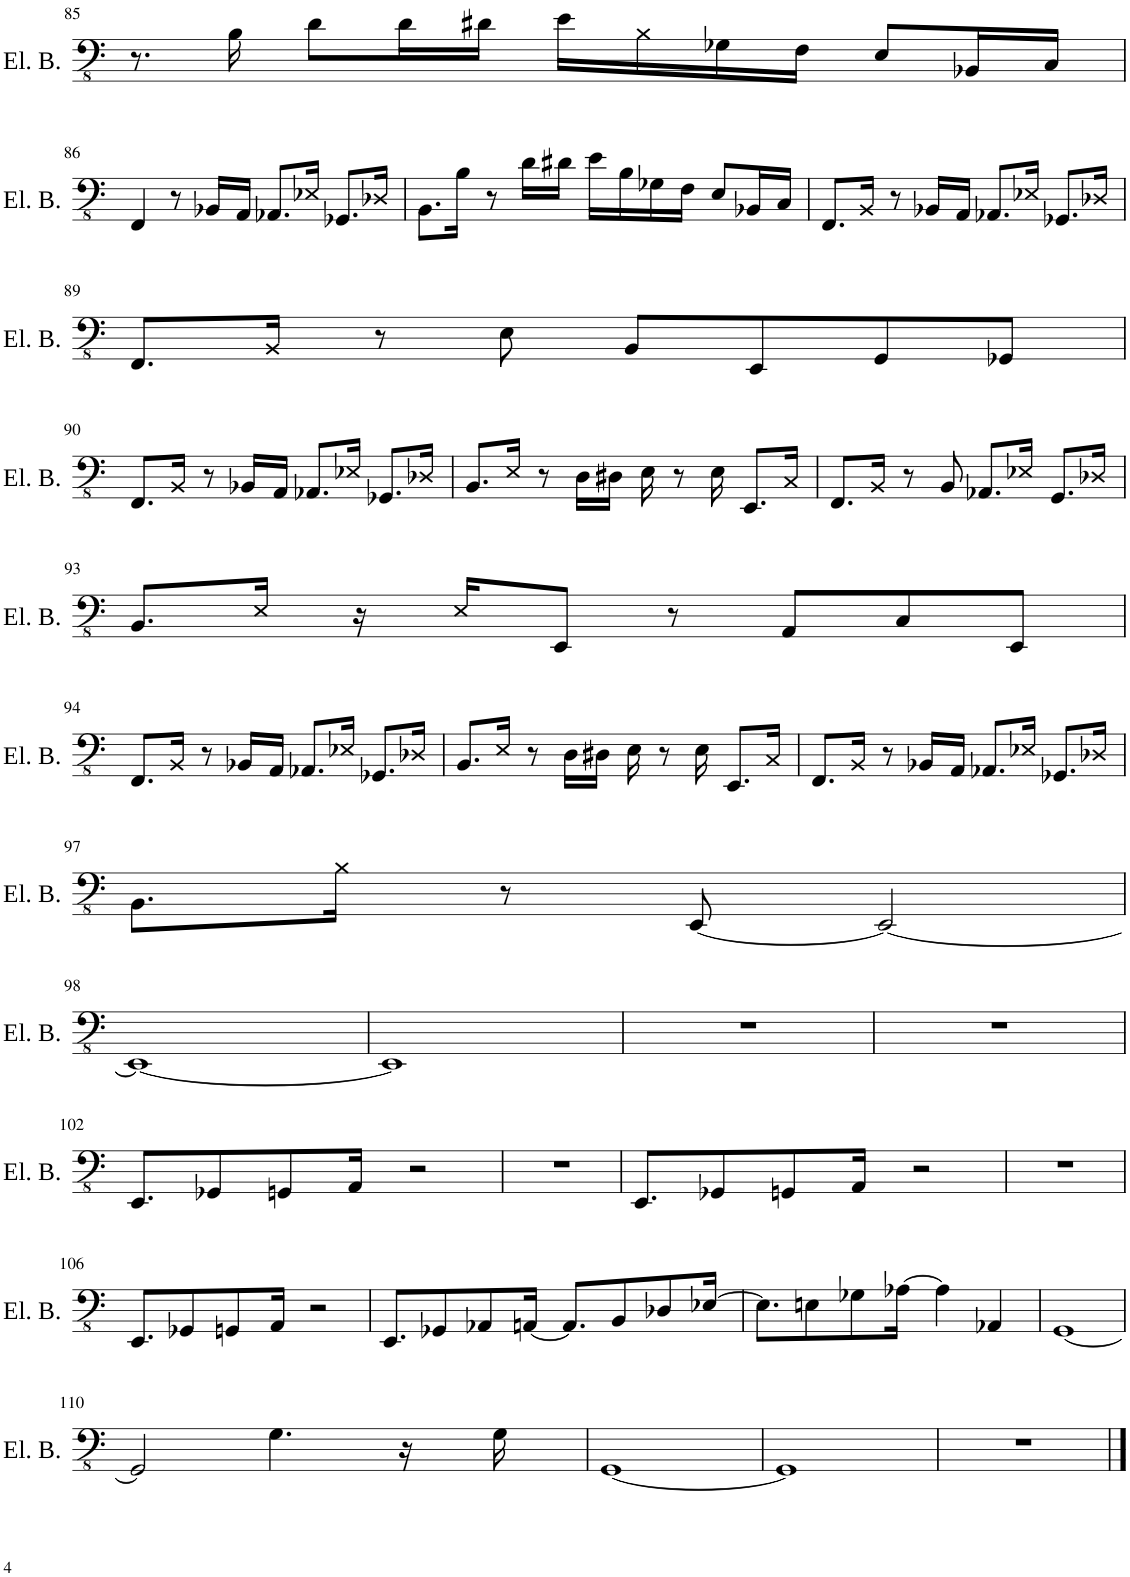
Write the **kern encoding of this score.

**kern
*part1
*staff1
*I"Electric Bass
*I'El. B.
!!LO:PB:g=z
*clefFv4
*k[]
*M4/4
=85
8.r
16BB\
8D\L
16D\L
16D#X\JJ
16E\LL
16BB\
16GG-X\
16FF\JJ
8EE/L
16BBB-X/L
16CC/JJ
!!LO:LB:g=z
=86
4FFF/
8r
16BBB-X/LL
16AAA/JJ
8.AAA-X/L
16EE-X/Jk
8.GGG-X/L
16DD-X/Jk
=87
8.BBB\L
16BB\Jk
8r
16D\LL
16D#X\JJ
16E\LL
16BB\
16GG-X\
16FF\JJ
8EE/L
16BBB-X/L
16CC/JJ
=88
8.FFF/L
16BBB/Jk
8r
16BBB-X/LL
16AAA/JJ
8.AAA-X/L
16EE-X/Jk
8.GGG-X/L
16DD-X/Jk
!!LO:LB:g=z
=89
8.FFF/L
16BBB/Jk
8r
8EE\
8BBB/L
8EEE/
8GGG/
8GGG-X/J
!!LO:LB:g=z
=90
8.FFF/L
16BBB/Jk
8r
16BBB-X/LL
16AAA/JJ
8.AAA-X/L
16EE-X/Jk
8.GGG-X/L
16DD-X/Jk
=91
8.BBB/L
16EE/Jk
8r
16DD\LL
16DD#X\JJ
16EE\
8r
16EE\
8.EEE/L
16CC/Jk
=92
8.FFF/L
16BBB/Jk
8r
8BBB/
8.AAA-X/L
16EE-X/Jk
8.GGG/L
16DD-X/Jk
!!LO:LB:g=z
=93
8.BBB/L
16EE/Jk
16r
16EE/KL
8EEE/J
8r
8AAA/L
8CC/
8EEE/J
!!LO:LB:g=z
=94
8.FFF/L
16BBB/Jk
8r
16BBB-X/LL
16AAA/JJ
8.AAA-X/L
16EE-X/Jk
8.GGG-X/L
16DD-X/Jk
=95
8.BBB/L
16EE/Jk
8r
16DD\LL
16DD#X\JJ
16EE\
8r
16EE\
8.EEE/L
16CC/Jk
=96
8.FFF/L
16BBB/Jk
8r
16BBB-X/LL
16AAA/JJ
8.AAA-X/L
16EE-X/Jk
8.GGG-X/L
16DD-X/Jk
!!LO:LB:g=z
=97
8.BBB\L
16BB\Jk
8r
[8EEE/
2EEE/_
!!LO:LB:g=z
=98
1EEE_
=99
1EEE]
=100
1r
=101
1r
!!LO:LB:g=z
=102
8.EEE/L
8GGG-X/
8GGGn/
16AAA/Jk
2r
=103
1r
=104
8.EEE/L
8GGG-X/
8GGGn/
16AAA/Jk
2r
=105
1r
!!LO:LB:g=z
=106
8.EEE/L
8GGG-X/
8GGGn/
16AAA/Jk
2r
=107
8.EEE/L
8GGG-X/
8AAA-X/
[16AAAn/Jk
8.AAA/L]
8BBB/
8DD-X/
[16EE-X/Jk
=108
8.EE-\L]
8EEn\
8GG-X\
[16AA-X\Jk
4AA-\]
4AAA-X/
=109
[1GGG
!!LO:LB:g=z
=110
2GGG/]
4.GG\
16r
16GG\
=111
[1GGG
=112
1GGG]
=113
1r
==
*-
